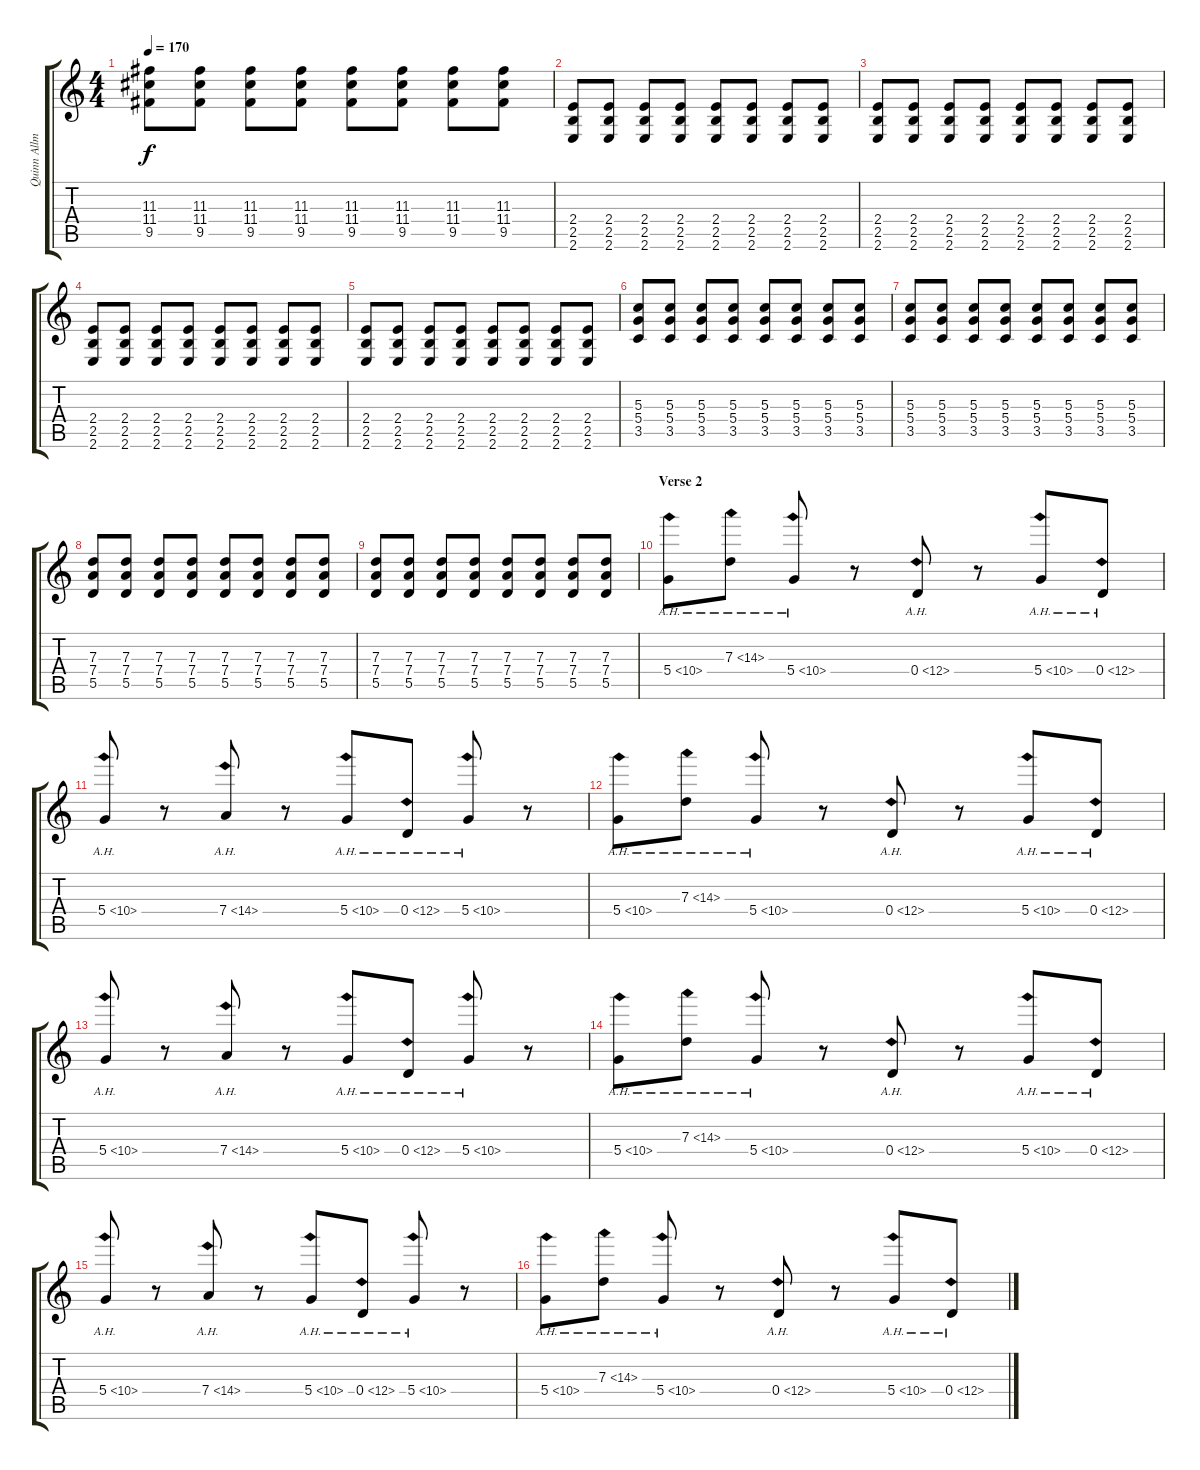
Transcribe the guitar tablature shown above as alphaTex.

\track ("Quinn Allman I" "Quinn Allm") {instrument distortionguitar}
\staff {score tabs}
\tuning (E4 B3 G3 D3 A2 D2) {hide}
\ts (4 4)
\tempo 170
\clef g2
\ks c
(11.3 11.4 9.5).8{dy f} (11.3 11.4 9.5).8 (11.3 11.4 9.5).8 (11.3 11.4 9.5).8 (11.3 11.4 9.5).8 (11.3 11.4 9.5).8 (11.3 11.4 9.5).8 (11.3 11.4 9.5).8 |
(2.4 2.5 2.6).8 (2.4 2.5 2.6).8 (2.4 2.5 2.6).8 (2.4 2.5 2.6).8 (2.4 2.5 2.6).8 (2.4 2.5 2.6).8 (2.4 2.5 2.6).8 (2.4 2.5 2.6).8 |
(2.4 2.5 2.6).8 (2.4 2.5 2.6).8 (2.4 2.5 2.6).8 (2.4 2.5 2.6).8 (2.4 2.5 2.6).8 (2.4 2.5 2.6).8 (2.4 2.5 2.6).8 (2.4 2.5 2.6).8 |
(2.4 2.5 2.6).8 (2.4 2.5 2.6).8 (2.4 2.5 2.6).8 (2.4 2.5 2.6).8 (2.4 2.5 2.6).8 (2.4 2.5 2.6).8 (2.4 2.5 2.6).8 (2.4 2.5 2.6).8 |
(2.4 2.5 2.6).8 (2.4 2.5 2.6).8 (2.4 2.5 2.6).8 (2.4 2.5 2.6).8 (2.4 2.5 2.6).8 (2.4 2.5 2.6).8 (2.4 2.5 2.6).8 (2.4 2.5 2.6).8 |
(5.3 5.4 3.5).8 (5.3 5.4 3.5).8 (5.3 5.4 3.5).8 (5.3 5.4 3.5).8 (5.3 5.4 3.5).8 (5.3 5.4 3.5).8 (5.3 5.4 3.5).8 (5.3 5.4 3.5).8 |
(5.3 5.4 3.5).8 (5.3 5.4 3.5).8 (5.3 5.4 3.5).8 (5.3 5.4 3.5).8 (5.3 5.4 3.5).8 (5.3 5.4 3.5).8 (5.3 5.4 3.5).8 (5.3 5.4 3.5).8 |
(7.3 7.4 5.5).8 (7.3 7.4 5.5).8 (7.3 7.4 5.5).8 (7.3 7.4 5.5).8 (7.3 7.4 5.5).8 (7.3 7.4 5.5).8 (7.3 7.4 5.5).8 (7.3 7.4 5.5).8 |
(7.3 7.4 5.5).8 (7.3 7.4 5.5).8 (7.3 7.4 5.5).8 (7.3 7.4 5.5).8 (7.3 7.4 5.5).8 (7.3 7.4 5.5).8 (7.3 7.4 5.5).8 (7.3 7.4 5.5).8 |
\section ("" "Verse 2")
5.4{ah 5}.8 7.3{ah 7}.8 5.4{ah 5}.8 r.8 0.4{ah 12}.8 r.8 5.4{ah 5}.8 0.4{ah 12}.8 |
5.4{ah 5}.8 r.8 7.4{ah 7}.8 r.8 5.4{ah 5}.8 0.4{ah 12}.8 5.4{ah 5}.8 r.8 |
5.4{ah 5}.8 7.3{ah 7}.8 5.4{ah 5}.8 r.8 0.4{ah 12}.8 r.8 5.4{ah 5}.8 0.4{ah 12}.8 |
5.4{ah 5}.8 r.8 7.4{ah 7}.8 r.8 5.4{ah 5}.8 0.4{ah 12}.8 5.4{ah 5}.8 r.8 |
5.4{ah 5}.8 7.3{ah 7}.8 5.4{ah 5}.8 r.8 0.4{ah 12}.8 r.8 5.4{ah 5}.8 0.4{ah 12}.8 |
5.4{ah 5}.8 r.8 7.4{ah 7}.8 r.8 5.4{ah 5}.8 0.4{ah 12}.8 5.4{ah 5}.8 r.8 |
5.4{ah 5}.8 7.3{ah 7}.8 5.4{ah 5}.8 r.8 0.4{ah 12}.8 r.8 5.4{ah 5}.8 0.4{ah 12}.8
